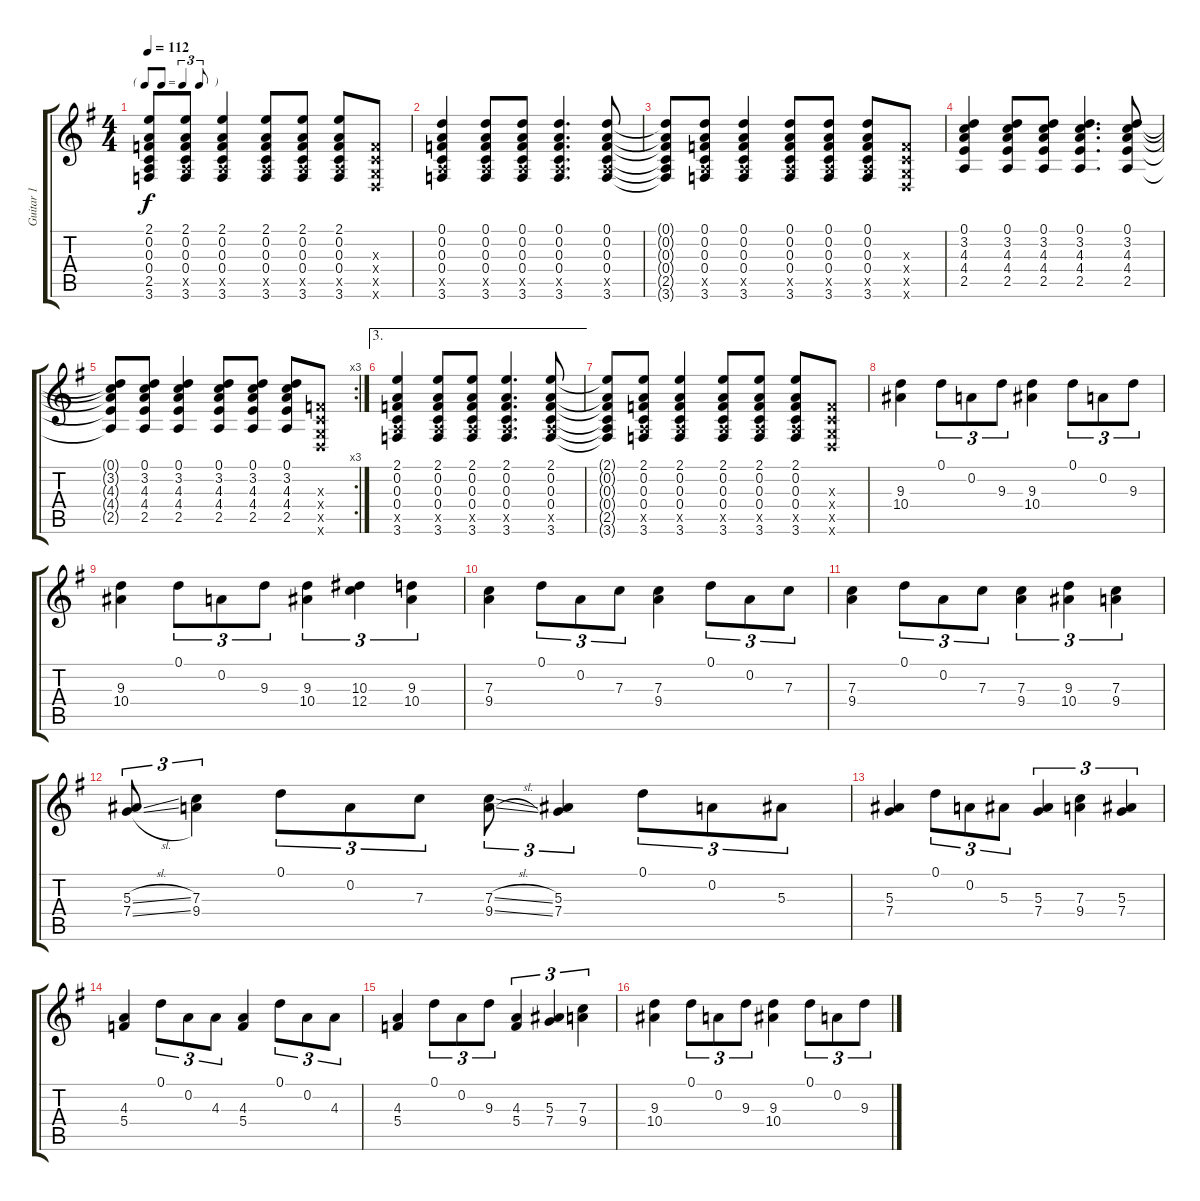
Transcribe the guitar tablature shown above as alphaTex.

\track ("Guitar 1" "Guitar 1") {instrument acousticguitarsteel}
\staff {score tabs}
\tuning (D4 A3 F3 C3 G2 D2) {hide}
\ts (4 4)
\tf triplet8th
\tempo 112
\clef g2
\ks eminor
(2.1{t} 0.2{t} 0.3{t} 0.4{t} 2.5{t} 3.6{t}).8{dy f} (2.1 0.2 0.3 0.4 2.5{x} 3.6).8 (2.1 0.2 0.3 0.4 2.5{x} 3.6).4 (2.1 0.2 0.3 0.4 2.5{x} 3.6).8 (2.1 0.2 0.3 0.4 2.5{x} 3.6).8 (2.1 0.2 0.3 0.4 2.5{x} 3.6).8 (0.3{x} 0.4{x} 0.5{x} 0.6{x}).8 |
(0.1 0.2 0.3 0.4 2.5{x} 3.6).4 (0.1 0.2 0.3 0.4 2.5{x} 3.6).8 (0.1 0.2 0.3 0.4 2.5{x} 3.6).8 (0.1 0.2 0.3 0.4 2.5{x} 3.6).4{d} (0.1 0.2 0.3 0.4 2.5{x} 3.6).8 |
(0.1{t} 0.2{t} 0.3{t} 0.4{t} 2.5{t} 3.6{t}).8 (0.1 0.2 0.3 0.4 2.5{x} 3.6).8 (0.1 0.2 0.3 0.4 2.5{x} 3.6).4 (0.1 0.2 0.3 0.4 2.5{x} 3.6).8 (0.1 0.2 0.3 0.4 2.5{x} 3.6).8 (0.1 0.2 0.3 0.4 2.5{x} 3.6).8 (0.3{x} 0.4{x} 0.5{x} 0.6{x}).8 |
(0.1 3.2 4.3 4.4 2.5).4 (0.1 3.2 4.3 4.4 2.5).8 (0.1 3.2 4.3 4.4 2.5).8 (0.1 3.2 4.3 4.4 2.5).4{d} (0.1 3.2 4.3 4.4 2.5).8 |
\rc 3
(0.1{t} 3.2{t} 4.3{t} 4.4{t} 2.5{t}).8 (0.1 3.2 4.3 4.4 2.5).8 (0.1 3.2 4.3 4.4 2.5).4 (0.1 3.2 4.3 4.4 2.5).8 (0.1 3.2 4.3 4.4 2.5).8 (0.1 3.2 4.3 4.4 2.5).8 (0.3{x} 0.4{x} 0.5{x} 0.6{x}).8 |
\ae 3
(2.1 0.2 0.3 0.4 2.5{x} 3.6).4 (2.1 0.2 0.3 0.4 2.5{x} 3.6).8 (2.1 0.2 0.3 0.4 2.5{x} 3.6).8 (2.1 0.2 0.3 0.4 2.5{x} 3.6).4{d} (2.1 0.2 0.3 0.4 2.5{x} 3.6).8 |
(2.1{t} 0.2{t} 0.3{t} 0.4{t} 2.5{t} 3.6{t}).8 (2.1 0.2 0.3 0.4 2.5{x} 3.6).8 (2.1 0.2 0.3 0.4 2.5{x} 3.6).4 (2.1 0.2 0.3 0.4 2.5{x} 3.6).8 (2.1 0.2 0.3 0.4 2.5{x} 3.6).8 (2.1 0.2 0.3 0.4 2.5{x} 3.6).8 (0.3{x} 0.4{x} 0.5{x} 0.6{x}).8 |
(9.3 10.4).4 0.1.8{tu (3 2)} 0.2.8{tu (3 2)} 9.3.8{tu (3 2)} (9.3 10.4).4 0.1.8{tu (3 2)} 0.2.8{tu (3 2)} 9.3.8{tu (3 2)} |
(9.3 10.4).4 0.1.8{tu (3 2)} 0.2.8{tu (3 2)} 9.3.8{tu (3 2)} (9.3 10.4).4{tu (3 2)} (10.3 12.4).4{tu (3 2)} (9.3 10.4).4{tu (3 2)} |
(7.3 9.4).4 0.1.8{tu (3 2)} 0.2.8{tu (3 2)} 7.3.8{tu (3 2)} (7.3 9.4).4 0.1.8{tu (3 2)} 0.2.8{tu (3 2)} 7.3.8{tu (3 2)} |
(7.3 9.4).4 0.1.8{tu (3 2)} 0.2.8{tu (3 2)} 7.3.8{tu (3 2)} (7.3 9.4).4{tu (3 2)} (9.3 10.4).4{tu (3 2)} (7.3 9.4).4{tu (3 2)} |
(5.3{sl} 7.4{sl}).8{tu (3 2)} (7.3 9.4).4{tu (3 2)} 0.1.8{tu (3 2)} 0.2.8{tu (3 2)} 7.3.8{tu (3 2)} (7.3{sl} 9.4{sl}).8{tu (3 2)} (5.3 7.4).4{tu (3 2)} 0.1.8{tu (3 2)} 0.2.8{tu (3 2)} 5.3.8{tu (3 2)} |
(5.3 7.4).4 0.1.8{tu (3 2)} 0.2.8{tu (3 2)} 5.3.8{tu (3 2)} (5.3 7.4).4{tu (3 2)} (7.3 9.4).4{tu (3 2)} (5.3 7.4).4{tu (3 2)} |
(4.3 5.4).4 0.1.8{tu (3 2)} 0.2.8{tu (3 2)} 4.3.8{tu (3 2)} (4.3 5.4).4 0.1.8{tu (3 2)} 0.2.8{tu (3 2)} 4.3.8{tu (3 2)} |
(4.3 5.4).4 0.1.8{tu (3 2)} 0.2.8{tu (3 2)} 9.3.8{tu (3 2)} (4.3 5.4).4{tu (3 2)} (5.3 7.4).4{tu (3 2)} (7.3 9.4).4{tu (3 2)} |
(9.3 10.4).4 0.1.8{tu (3 2)} 0.2.8{tu (3 2)} 9.3.8{tu (3 2)} (9.3 10.4).4 0.1.8{tu (3 2)} 0.2.8{tu (3 2)} 9.3.8{tu (3 2)}
